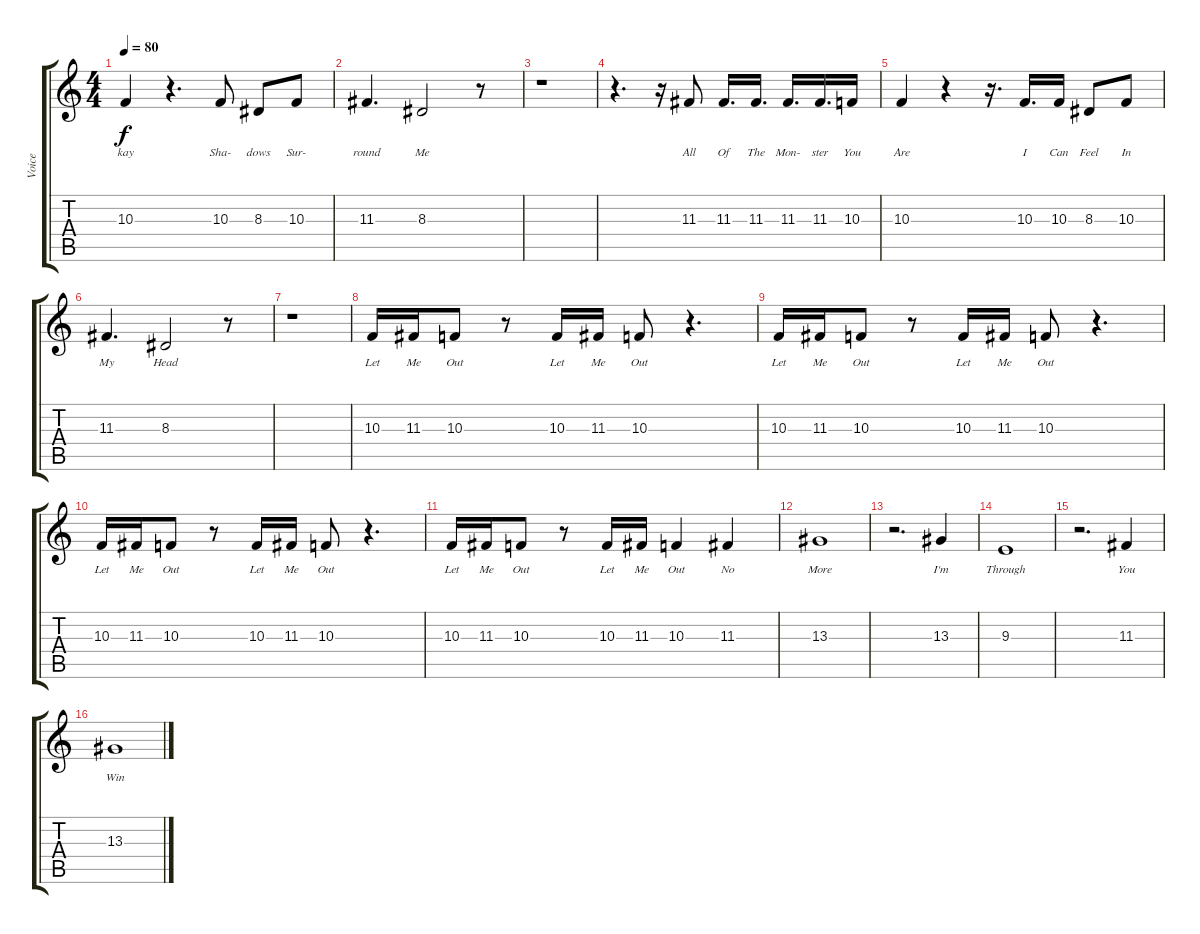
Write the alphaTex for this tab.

\track ("Voice" "Voice") {instrument clarinet}
\staff {score tabs}
\tuning (E4 B3 G3 D3 A2 E2) {hide}
\ts (4 4)
\tempo 80
\clef g2
\ks c
10.3.4{lyrics (0 "kay") lyrics (1 "") lyrics (2 "") lyrics (3 "") lyrics (4 "") dy f} r.4{d} 10.3.8{lyrics (0 "Sha-") lyrics (1 "") lyrics (2 "") lyrics (3 "") lyrics (4 "")} 8.3.8{lyrics (0 "dows") lyrics (1 "") lyrics (2 "") lyrics (3 "") lyrics (4 "")} 10.3.8{lyrics (0 "Sur-") lyrics (1 "") lyrics (2 "") lyrics (3 "") lyrics (4 "")} |
11.3.4{d lyrics (0 "round") lyrics (1 "") lyrics (2 "") lyrics (3 "") lyrics (4 "")} 8.3.2{lyrics (0 "Me") lyrics (1 "") lyrics (2 "") lyrics (3 "") lyrics (4 "")} r.8 |
r.1 |
r.4{d} r.16 11.3.8{lyrics (0 "All") lyrics (1 "") lyrics (2 "") lyrics (3 "") lyrics (4 "")} 11.3.16{d lyrics (0 "Of") lyrics (1 "") lyrics (2 "") lyrics (3 "") lyrics (4 "")} 11.3.16{d lyrics (0 "The") lyrics (1 "") lyrics (2 "") lyrics (3 "") lyrics (4 "")} 11.3.16{d lyrics (0 "Mon-") lyrics (1 "") lyrics (2 "") lyrics (3 "") lyrics (4 "")} 11.3.16{d lyrics (0 "ster") lyrics (1 "") lyrics (2 "") lyrics (3 "") lyrics (4 "")} 10.3.16{lyrics (0 "You") lyrics (1 "") lyrics (2 "") lyrics (3 "") lyrics (4 "")} |
10.3.4{lyrics (0 "Are") lyrics (1 "") lyrics (2 "") lyrics (3 "") lyrics (4 "")} r.4 r.16{d} 10.3.16{d lyrics (0 "I") lyrics (1 "") lyrics (2 "") lyrics (3 "") lyrics (4 "")} 10.3.16{lyrics (0 "Can") lyrics (1 "") lyrics (2 "") lyrics (3 "") lyrics (4 "")} 8.3.8{lyrics (0 "Feel") lyrics (1 "") lyrics (2 "") lyrics (3 "") lyrics (4 "")} 10.3.8{lyrics (0 "In") lyrics (1 "") lyrics (2 "") lyrics (3 "") lyrics (4 "")} |
11.3.4{d lyrics (0 "My") lyrics (1 "") lyrics (2 "") lyrics (3 "") lyrics (4 "")} 8.3.2{lyrics (0 "Head") lyrics (1 "") lyrics (2 "") lyrics (3 "") lyrics (4 "")} r.8 |
r.1 |
10.3.16{lyrics (0 "Let") lyrics (1 "") lyrics (2 "") lyrics (3 "") lyrics (4 "")} 11.3.16{lyrics (0 "Me") lyrics (1 "") lyrics (2 "") lyrics (3 "") lyrics (4 "")} 10.3.8{lyrics (0 "Out") lyrics (1 "") lyrics (2 "") lyrics (3 "") lyrics (4 "")} r.8 10.3.16{lyrics (0 "Let") lyrics (1 "") lyrics (2 "") lyrics (3 "") lyrics (4 "")} 11.3.16{lyrics (0 "Me") lyrics (1 "") lyrics (2 "") lyrics (3 "") lyrics (4 "")} 10.3.8{lyrics (0 "Out") lyrics (1 "") lyrics (2 "") lyrics (3 "") lyrics (4 "")} r.4{d} |
10.3.16{lyrics (0 "Let") lyrics (1 "") lyrics (2 "") lyrics (3 "") lyrics (4 "")} 11.3.16{lyrics (0 "Me") lyrics (1 "") lyrics (2 "") lyrics (3 "") lyrics (4 "")} 10.3.8{lyrics (0 "Out") lyrics (1 "") lyrics (2 "") lyrics (3 "") lyrics (4 "")} r.8 10.3.16{lyrics (0 "Let") lyrics (1 "") lyrics (2 "") lyrics (3 "") lyrics (4 "")} 11.3.16{lyrics (0 "Me") lyrics (1 "") lyrics (2 "") lyrics (3 "") lyrics (4 "")} 10.3.8{lyrics (0 "Out") lyrics (1 "") lyrics (2 "") lyrics (3 "") lyrics (4 "")} r.4{d} |
10.3.16{lyrics (0 "Let") lyrics (1 "") lyrics (2 "") lyrics (3 "") lyrics (4 "")} 11.3.16{lyrics (0 "Me") lyrics (1 "") lyrics (2 "") lyrics (3 "") lyrics (4 "")} 10.3.8{lyrics (0 "Out") lyrics (1 "") lyrics (2 "") lyrics (3 "") lyrics (4 "")} r.8 10.3.16{lyrics (0 "Let") lyrics (1 "") lyrics (2 "") lyrics (3 "") lyrics (4 "")} 11.3.16{lyrics (0 "Me") lyrics (1 "") lyrics (2 "") lyrics (3 "") lyrics (4 "")} 10.3.8{lyrics (0 "Out") lyrics (1 "") lyrics (2 "") lyrics (3 "") lyrics (4 "")} r.4{d} |
10.3.16{lyrics (0 "Let") lyrics (1 "") lyrics (2 "") lyrics (3 "") lyrics (4 "")} 11.3.16{lyrics (0 "Me") lyrics (1 "") lyrics (2 "") lyrics (3 "") lyrics (4 "")} 10.3.8{lyrics (0 "Out") lyrics (1 "") lyrics (2 "") lyrics (3 "") lyrics (4 "")} r.8 10.3.16{lyrics (0 "Let") lyrics (1 "") lyrics (2 "") lyrics (3 "") lyrics (4 "")} 11.3.16{lyrics (0 "Me") lyrics (1 "") lyrics (2 "") lyrics (3 "") lyrics (4 "")} 10.3.4{lyrics (0 "Out") lyrics (1 "") lyrics (2 "") lyrics (3 "") lyrics (4 "")} 11.3.4{lyrics (0 "No") lyrics (1 "") lyrics (2 "") lyrics (3 "") lyrics (4 "")} |
13.3.1{lyrics (0 "More") lyrics (1 "") lyrics (2 "") lyrics (3 "") lyrics (4 "")} |
r.2{d} 13.3.4{lyrics (0 "I'm") lyrics (1 "") lyrics (2 "") lyrics (3 "") lyrics (4 "")} |
9.3.1{lyrics (0 "Through") lyrics (1 "") lyrics (2 "") lyrics (3 "") lyrics (4 "")} |
r.2{d} 11.3.4{lyrics (0 "You") lyrics (1 "") lyrics (2 "") lyrics (3 "") lyrics (4 "")} |
13.3.1{lyrics (0 "Win") lyrics (1 "") lyrics (2 "") lyrics (3 "") lyrics (4 "")}
